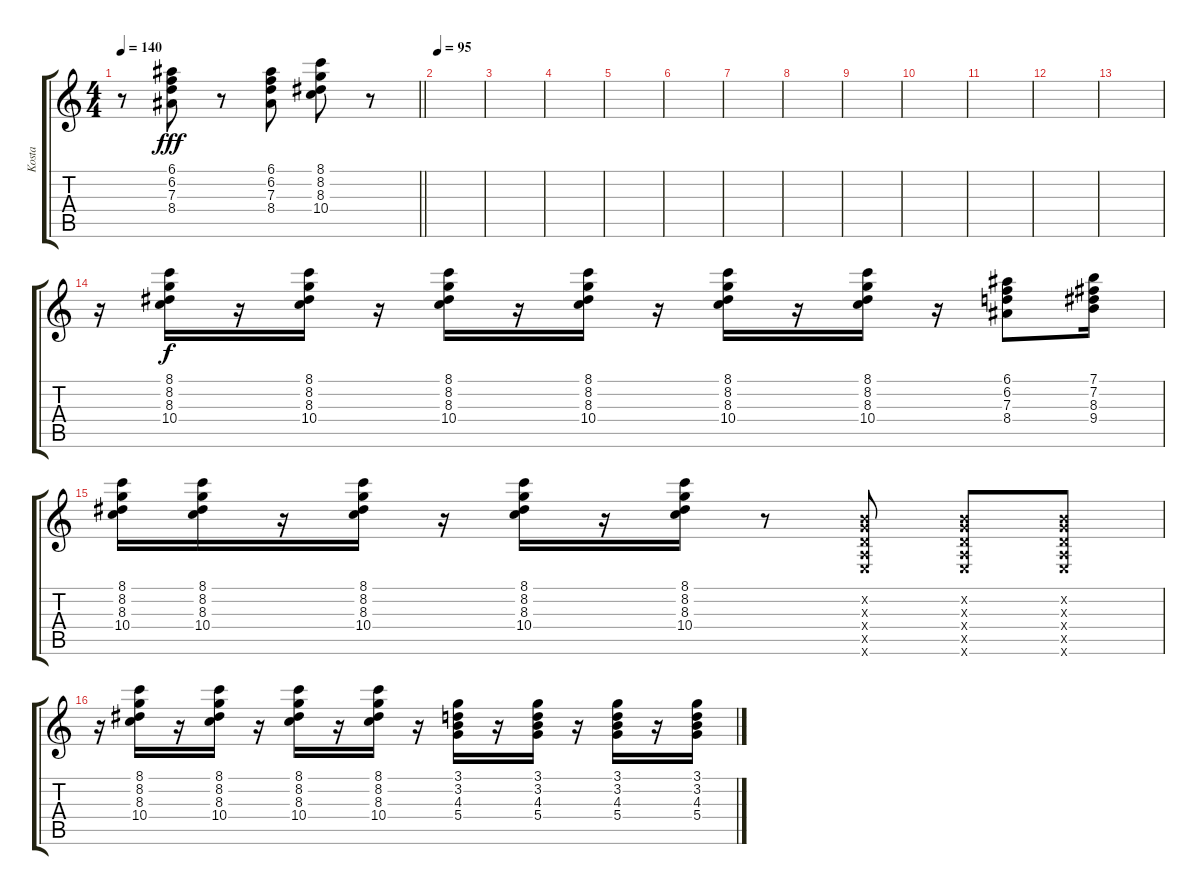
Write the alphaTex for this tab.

\track ("Kosta" "Kosta") {instrument electricguitarclean}
\staff {score tabs}
\tuning (E4 B3 G3 D3 A2 E2) {hide}
\ts (4 4)
\tempo 140
\clef g2
\barLineRight lightlight
\ks c
r.8{dy fff} (6.1 6.2 7.3 8.4).8 r.8 (6.1 6.2 7.3 8.4).8 (8.1 8.2 8.3 10.4).8 r.8 |
\tempo 95
|
|
|
|
|
|
|
|
|
|
|
|
r.16 (8.1 8.2 8.3 10.4).16{dy f} r.16 (8.1 8.2 8.3 10.4).16 r.16 (8.1 8.2 8.3 10.4).16 r.16 (8.1 8.2 8.3 10.4).16 r.16 (8.1 8.2 8.3 10.4).16 r.16 (8.1 8.2 8.3 10.4).16 r.16 (6.1 6.2 7.3 8.4).8 (7.1 7.2 8.3 9.4).16 |
(8.1 8.2 8.3 10.4).16 (8.1 8.2 8.3 10.4).16 r.16 (8.1 8.2 8.3 10.4).16 r.16 (8.1 8.2 8.3 10.4).16 r.16 (8.1 8.2 8.3 10.4).16 r.8 (0.2{x} 0.3{x} 0.4{x} 0.5{x} 0.6{x}).8 (0.2{x} 0.3{x} 0.4{x} 0.5{x} 0.6{x}).8 (0.2{x} 0.3{x} 0.4{x} 0.5{x} 0.6{x}).8 |
r.16 (8.1 8.2 8.3 10.4).16 r.16 (8.1 8.2 8.3 10.4).16 r.16 (8.1 8.2 8.3 10.4).16 r.16 (8.1 8.2 8.3 10.4).16 r.16 (3.1 3.2 4.3 5.4).16 r.16 (3.1 3.2 4.3 5.4).16 r.16 (3.1 3.2 4.3 5.4).16 r.16 (3.1 3.2 4.3 5.4).16
